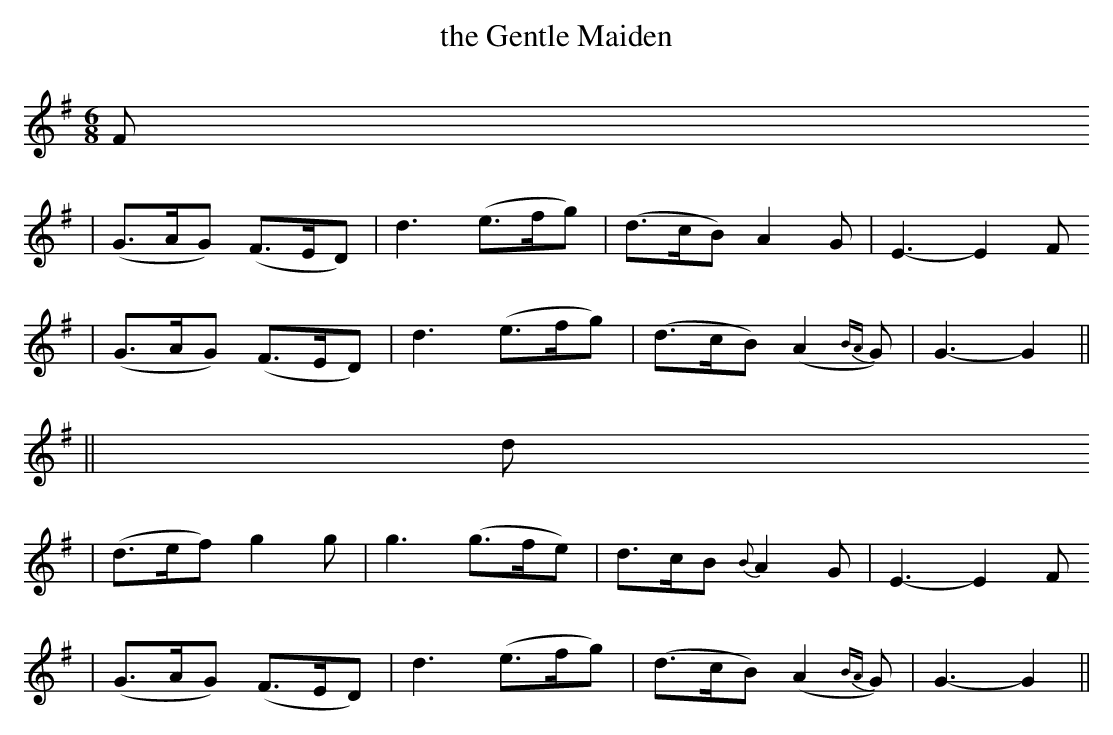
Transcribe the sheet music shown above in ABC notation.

X:1
T: the Gentle Maiden
M: 6/8
L: 1/8
K: G
F
| (G>AG) (F>ED) | d3 (e>fg) | (d>cB) A2G | E3- E2F
| (G>AG) (F>ED) | d3 (e>fg) | (d>cB) (A2{BA}G) | G3- G2 ||
|| d
| (d>ef) g2g | g3 (g>fe) | d>cB {B}A2G | E3- E2F
| (G>AG) (F>ED) | d3 (e>fg) | (d>cB) (A2{BA}G) | G3- G2 ||
